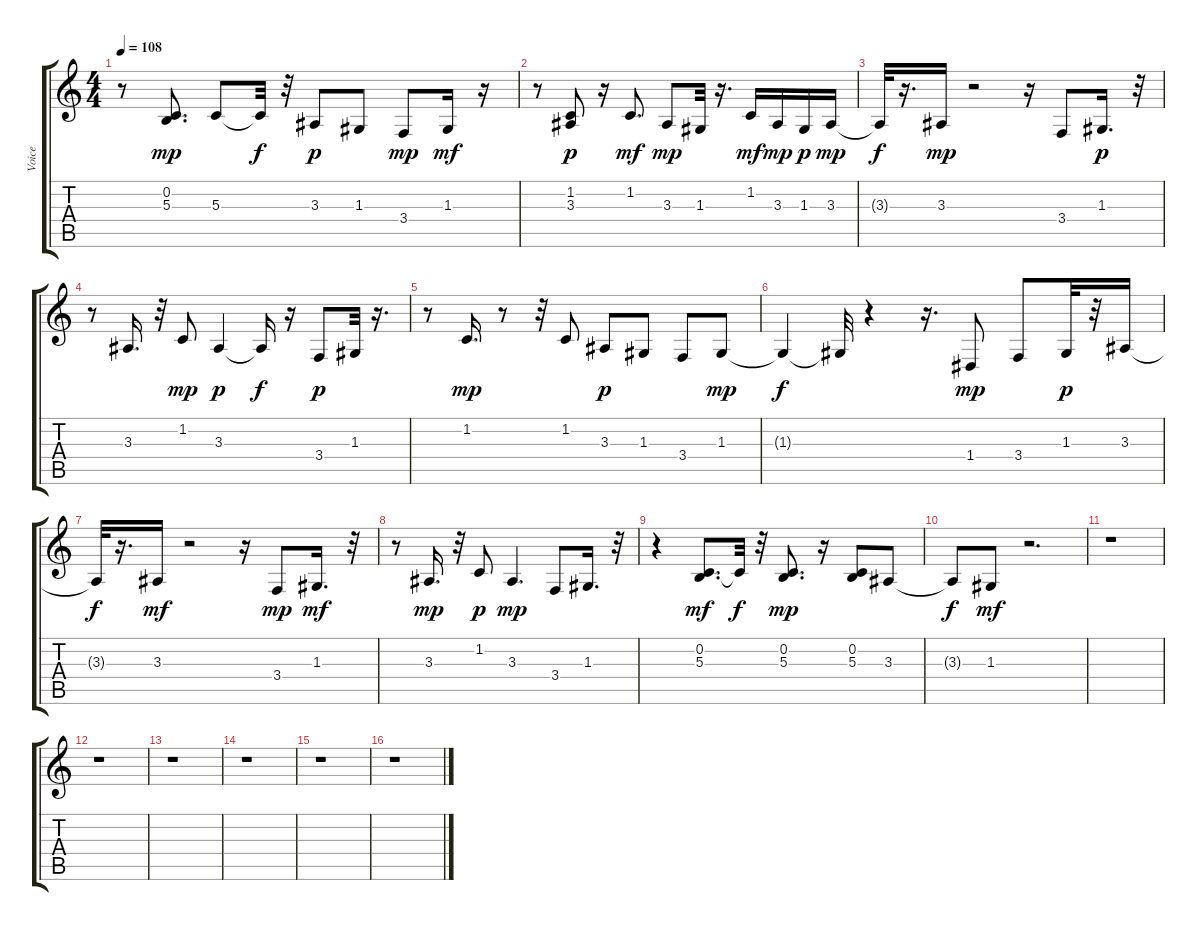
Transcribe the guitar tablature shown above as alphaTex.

\track ("Voice" "Voice") {instrument synthvoice}
\staff {score tabs}
\tuning (E4 B3 G3 D3 A2 E2) {hide}
\ts (4 4)
\tempo 108
\clef g2
\ks c
r.8{dy mp} (0.2 5.3).8{d} 5.3.8 5.3{t}.32{dy f} r.32 3.3.8{dy p} 1.3.8 3.4.8{dy mp} 1.3.16{dy mf} r.16 |
r.8 (1.2 3.3).8{dy p} r.16 1.2.8{d dy mf} 3.3.8{dy mp} 1.3.32 r.16{d} 1.2.16{dy mf} 3.3.16{dy mp} 1.3.16{dy p} 3.3.16{dy mp} |
3.3{t}.32{dy f} r.16{d} 3.3.16{dy mp} r.2 r.16 3.4.8 1.3.16{d dy p} r.32 |
r.8 3.3.16{d} r.32 1.2.8{dy mp} 3.3.4{dy p} 3.3{t}.16{dy f} r.16 3.4.8{dy p} 1.3.32 r.16{d} |
r.8 1.2.16{d dy mp} r.8 r.32 1.2.8 3.3.8{dy p} 1.3.8 3.4.8 1.3.8{dy mp} |
1.3{t}.4{dy f} 1.3{t}.32 r.4 r.16{d} 1.4.8{dy mp} 3.4.8 1.3.32{dy p} r.32 3.3.16 |
3.3{t}.32{dy f} r.16{d} 3.3.16{dy mf} r.2 r.16 3.4.8{dy mp} 1.3.16{d dy mf} r.32 |
r.8 3.3.16{d dy mp} r.32 1.2.8{dy p} 3.3.4{d dy mp} 3.4.8 1.3.16{d} r.32 |
r.4 (0.2 5.3).8{d dy mf} 5.3{t}.32{dy f} r.32 (0.2 5.3).8{d dy mp} r.16 (0.2 5.3).8 3.3.8 |
3.3{t}.8{dy f} 1.3.8{dy mf} r.2{d} |
r.1 |
r.1 |
r.1 |
r.1 |
r.1 |
r.1
